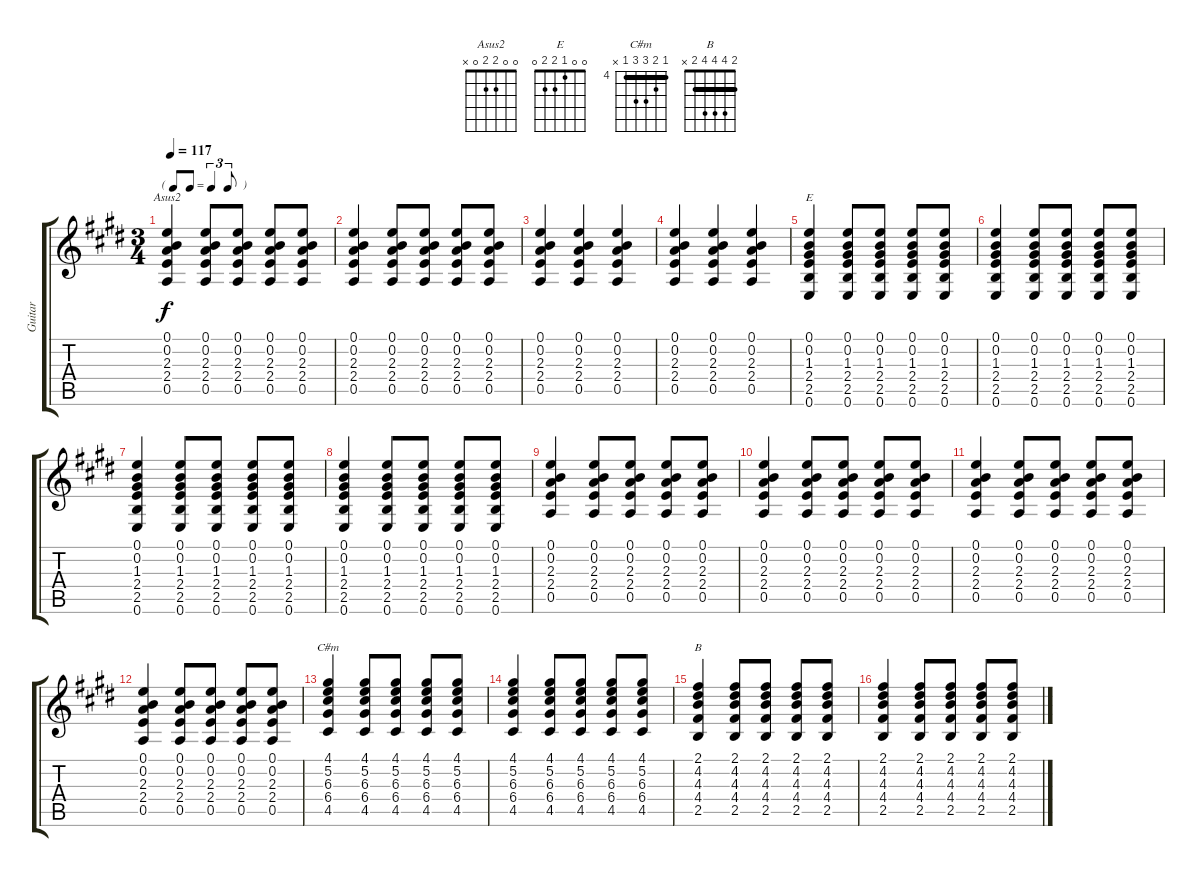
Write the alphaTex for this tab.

\track ("Guitar" "Guitar") {instrument acousticguitarsteel}
\staff {score tabs}
\tuning (E4 B3 G3 D3 A2 E2) {hide}
\chord ("Asus2" 0 0 2 2 0 x)
\chord ("E" 0 0 1 2 2 0)
\chord ("C#m" 4 5 6 6 4 x) {firstfret 4 barre 4}
\chord ("B" 2 4 4 4 2 x) {barre 2}
\ts (3 4)
\tf triplet8th
\tempo 117
\clef g2
\ks e
(0.1 0.2 2.3 2.4 0.5).4{ch "Asus2" dy f} (0.1 0.2 2.3 2.4 0.5).8 (0.1 0.2 2.3 2.4 0.5).8 (0.1 0.2 2.3 2.4 0.5).8 (0.1 0.2 2.3 2.4 0.5).8 |
(0.1 0.2 2.3 2.4 0.5).4 (0.1 0.2 2.3 2.4 0.5).8 (0.1 0.2 2.3 2.4 0.5).8 (0.1 0.2 2.3 2.4 0.5).8 (0.1 0.2 2.3 2.4 0.5).8 |
(0.1 0.2 2.3 2.4 0.5).4 (0.1 0.2 2.3 2.4 0.5).4 (0.1 0.2 2.3 2.4 0.5).4 |
(0.1 0.2 2.3 2.4 0.5).4 (0.1 0.2 2.3 2.4 0.5).4 (0.1 0.2 2.3 2.4 0.5).4 |
(0.1 0.2 1.3 2.4 2.5 0.6).4{ch "E"} (0.1 0.2 1.3 2.4 2.5 0.6).8 (0.1 0.2 1.3 2.4 2.5 0.6).8 (0.1 0.2 1.3 2.4 2.5 0.6).8 (0.1 0.2 1.3 2.4 2.5 0.6).8 |
(0.1 0.2 1.3 2.4 2.5 0.6).4 (0.1 0.2 1.3 2.4 2.5 0.6).8 (0.1 0.2 1.3 2.4 2.5 0.6).8 (0.1 0.2 1.3 2.4 2.5 0.6).8 (0.1 0.2 1.3 2.4 2.5 0.6).8 |
(0.1 0.2 1.3 2.4 2.5 0.6).4 (0.1 0.2 1.3 2.4 2.5 0.6).8 (0.1 0.2 1.3 2.4 2.5 0.6).8 (0.1 0.2 1.3 2.4 2.5 0.6).8 (0.1 0.2 1.3 2.4 2.5 0.6).8 |
(0.1 0.2 1.3 2.4 2.5 0.6).4 (0.1 0.2 1.3 2.4 2.5 0.6).8 (0.1 0.2 1.3 2.4 2.5 0.6).8 (0.1 0.2 1.3 2.4 2.5 0.6).8 (0.1 0.2 1.3 2.4 2.5 0.6).8 |
(0.1 0.2 2.3 2.4 0.5).4 (0.1 0.2 2.3 2.4 0.5).8 (0.1 0.2 2.3 2.4 0.5).8 (0.1 0.2 2.3 2.4 0.5).8 (0.1 0.2 2.3 2.4 0.5).8 |
(0.1 0.2 2.3 2.4 0.5).4 (0.1 0.2 2.3 2.4 0.5).8 (0.1 0.2 2.3 2.4 0.5).8 (0.1 0.2 2.3 2.4 0.5).8 (0.1 0.2 2.3 2.4 0.5).8 |
(0.1 0.2 2.3 2.4 0.5).4 (0.1 0.2 2.3 2.4 0.5).8 (0.1 0.2 2.3 2.4 0.5).8 (0.1 0.2 2.3 2.4 0.5).8 (0.1 0.2 2.3 2.4 0.5).8 |
(0.1 0.2 2.3 2.4 0.5).4 (0.1 0.2 2.3 2.4 0.5).8 (0.1 0.2 2.3 2.4 0.5).8 (0.1 0.2 2.3 2.4 0.5).8 (0.1 0.2 2.3 2.4 0.5).8 |
(4.1 5.2 6.3 6.4 4.5).4{ch "C#m"} (4.1 5.2 6.3 6.4 4.5).8 (4.1 5.2 6.3 6.4 4.5).8 (4.1 5.2 6.3 6.4 4.5).8 (4.1 5.2 6.3 6.4 4.5).8 |
(4.1 5.2 6.3 6.4 4.5).4 (4.1 5.2 6.3 6.4 4.5).8 (4.1 5.2 6.3 6.4 4.5).8 (4.1 5.2 6.3 6.4 4.5).8 (4.1 5.2 6.3 6.4 4.5).8 |
(2.1 4.2 4.3 4.4 2.5).4{ch "B"} (2.1 4.2 4.3 4.4 2.5).8 (2.1 4.2 4.3 4.4 2.5).8 (2.1 4.2 4.3 4.4 2.5).8 (2.1 4.2 4.3 4.4 2.5).8 |
(2.1 4.2 4.3 4.4 2.5).4 (2.1 4.2 4.3 4.4 2.5).8 (2.1 4.2 4.3 4.4 2.5).8 (2.1 4.2 4.3 4.4 2.5).8 (2.1 4.2 4.3 4.4 2.5).8
